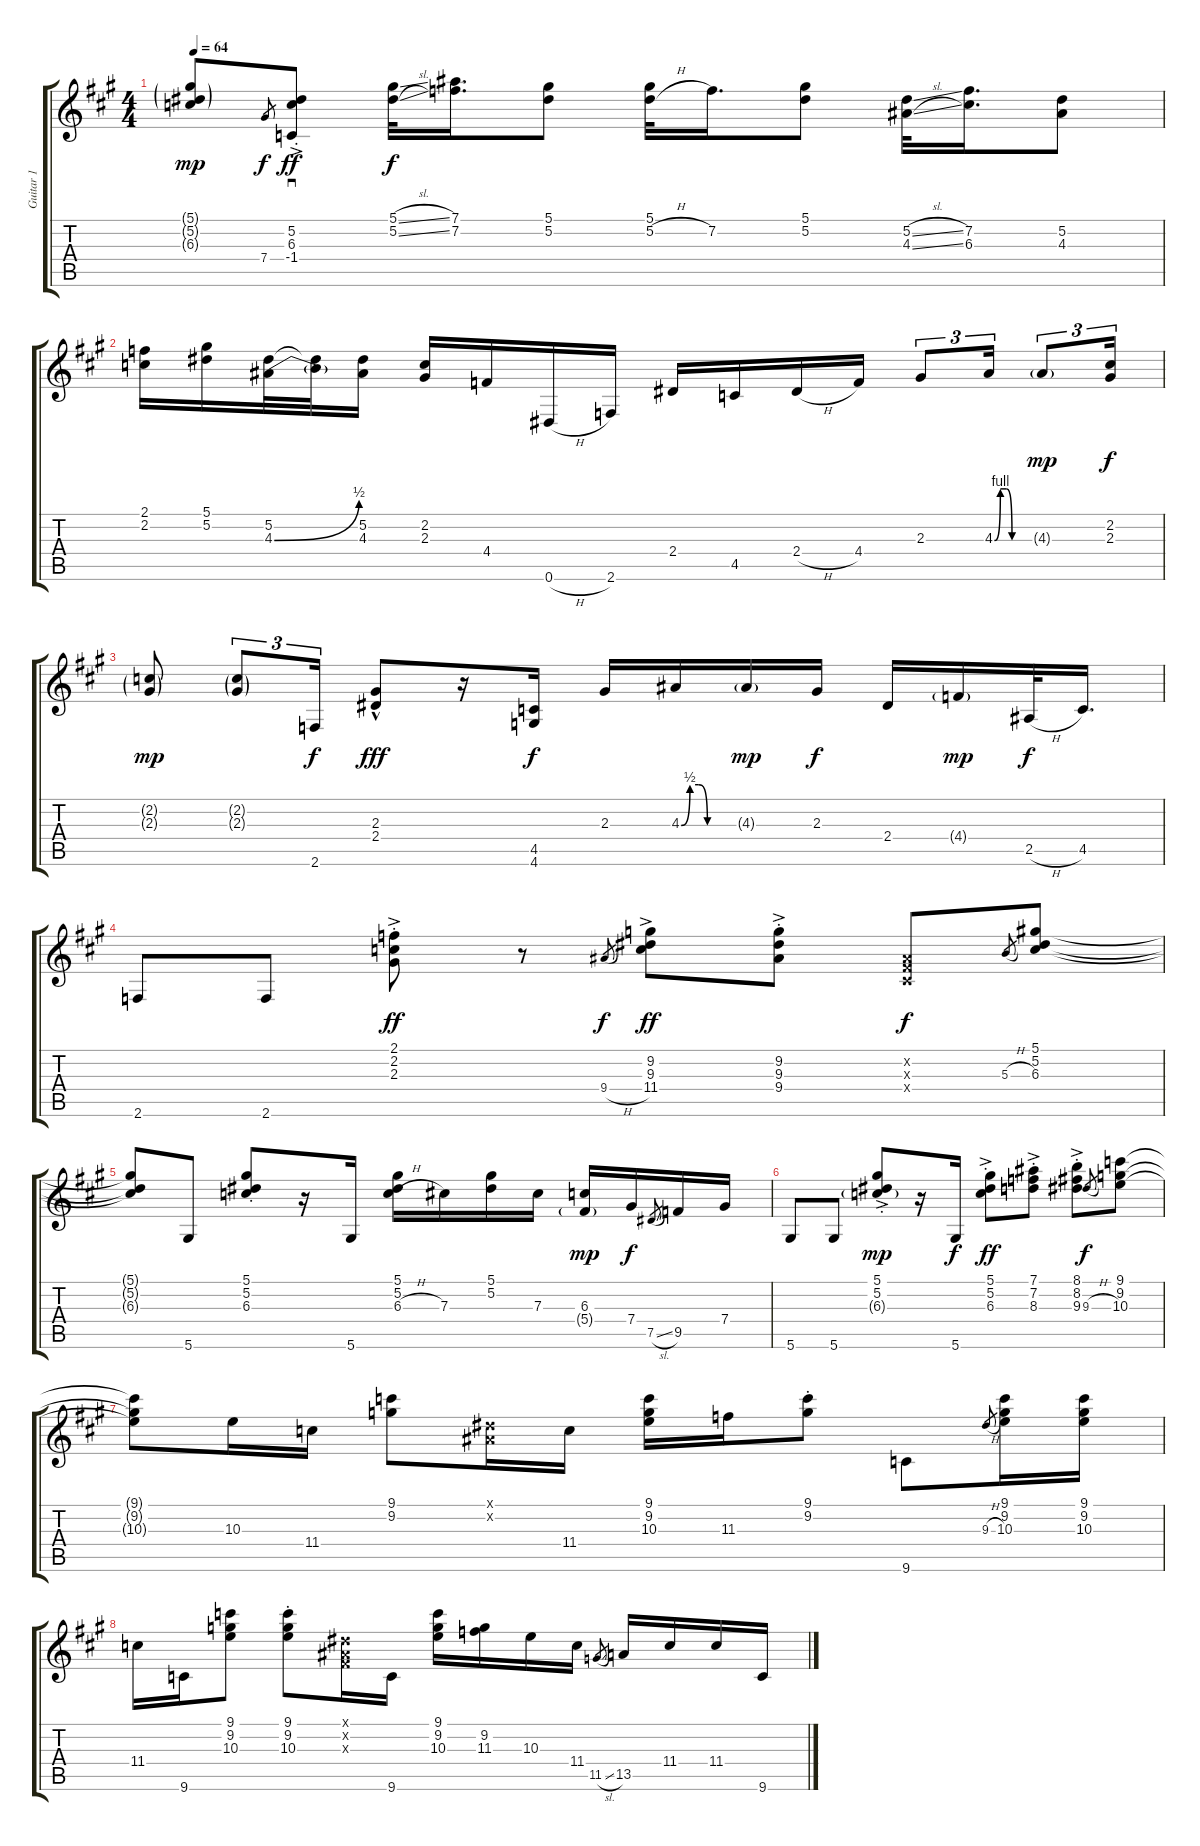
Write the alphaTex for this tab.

\track ("Guitar 1" "Guitar 1") {instrument acousticguitarsteel}
\staff {score tabs}
\tuning (Eb4 Bb3 Gb3 Db3 Ab2 Eb2) {hide}
\ts (4 4)
\tempo 64
\clef g2
\ks a
(5.1{g} 5.2{g} 6.3{g}).8{dy mp} 7.4.8{gr dy f} (5.2{st} 6.3{ac} -1.4).8{sd dy ff} (5.1{sl} 5.2{sl}).32{dy f} (7.1 7.2).16{d} (5.1 5.2).8 (5.1 5.2{h}).32 7.2.16{d} (5.1 5.2).8 (5.2{sl} 4.3{sl}).32 (7.2 6.3).16{d} (5.2 4.3).8 |
(2.1 2.2).16 (5.1 5.2).16 (5.2 4.3{be (bend 0 0 60 2)}).32 (5.2{t} 4.3{t}).32 (5.2 4.3).16 (2.2 2.3).16 4.4.16 0.6{h}.16 2.6.16 2.4.16 4.5.16 2.4{h}.16 4.4.16 2.3.8{tu (3 2)} 4.3{be (custom 0 0 10 4 20 4 30 0 60 0)}.16{tu (3 2)} 4.3{g}.8{tu (3 2) dy mp} (2.2 2.3).16{tu (3 2) dy f} |
(2.2{g} 2.3{g}).8{dy mp} (2.2{g} 2.3{g}).8{tu (3 2)} 2.6.16{tu (3 2) dy f} (2.3{hac} 2.4).8{dy fff} r.16 (4.5 4.6).16{dy f} 2.3.16 4.3{be (custom 0 0 10 2 20 2 30 0 60 0)}.16 4.3{g}.16{dy mp} 2.3.16{dy f} 2.4.16 4.4{g}.16{dy mp} 2.5{h}.32{dy f} 4.5.16{d} |
2.6.8 2.6.8 (2.1{ac st} 2.2 2.3).8{dy ff} r.8 9.4{h}.8{gr dy f} (9.2 9.3 11.4{ac}).8{dy ff} (9.2{ac st} 9.3 9.4).8 (0.2{x} 0.3{x} 0.4{x}).8{dy f} 5.3{h}.8{gr} (5.1 5.2 6.3).8 |
(5.1{t} 5.2{t} 6.3{t}).8 5.6.8 (5.1{st} 5.2 6.3).8 r.16 5.6.16 (5.1 5.2 6.3{h}).16 7.3.16 (5.1 5.2).16 7.3.16 (6.3 5.4{g}).16{dy mp} 7.4.16{dy f} 7.5{sl}.8{gr} 9.5.16 7.4.16 |
5.6.8 5.6.8 (5.1{ac} 5.2{ac} 6.3{g st}).8{dy mp} r.16 5.6.16{dy f} (5.1{ac st} 5.2{ac st} 6.3{ac st}).8{dy ff} (7.1{ac st} 7.2{ac st} 8.3{ac st}).8 (8.1{ac st} 8.2{ac st} 9.3{ac st}).8 9.3{h}.8{gr dy f} (9.1 9.2 10.3).8 |
(9.1{t} 9.2{t} 10.3{t}).8 10.3.16 11.4.16 (9.1 9.2).8 (0.1{x} 0.2{x}).16 11.4.16 (9.1 9.2 10.3).16 11.3.16 (9.1{st} 9.2{st}).8 9.6.8 9.3{h}.8{gr} (9.1 9.2 10.3).16 (9.1 9.2 10.3).16 |
11.4.16 9.6.16 (9.1 9.2 10.3).8 (9.1{st} 9.2{st} 10.3{st}).8 (0.1{x} 0.2{x} 0.3{x}).16 9.6.16 (9.1 9.2 10.3).16 (9.2 11.3).16 10.3.16 11.4.16 11.5{sl}.8{gr} 13.5.16 11.4.16 11.4.16 9.6.16
